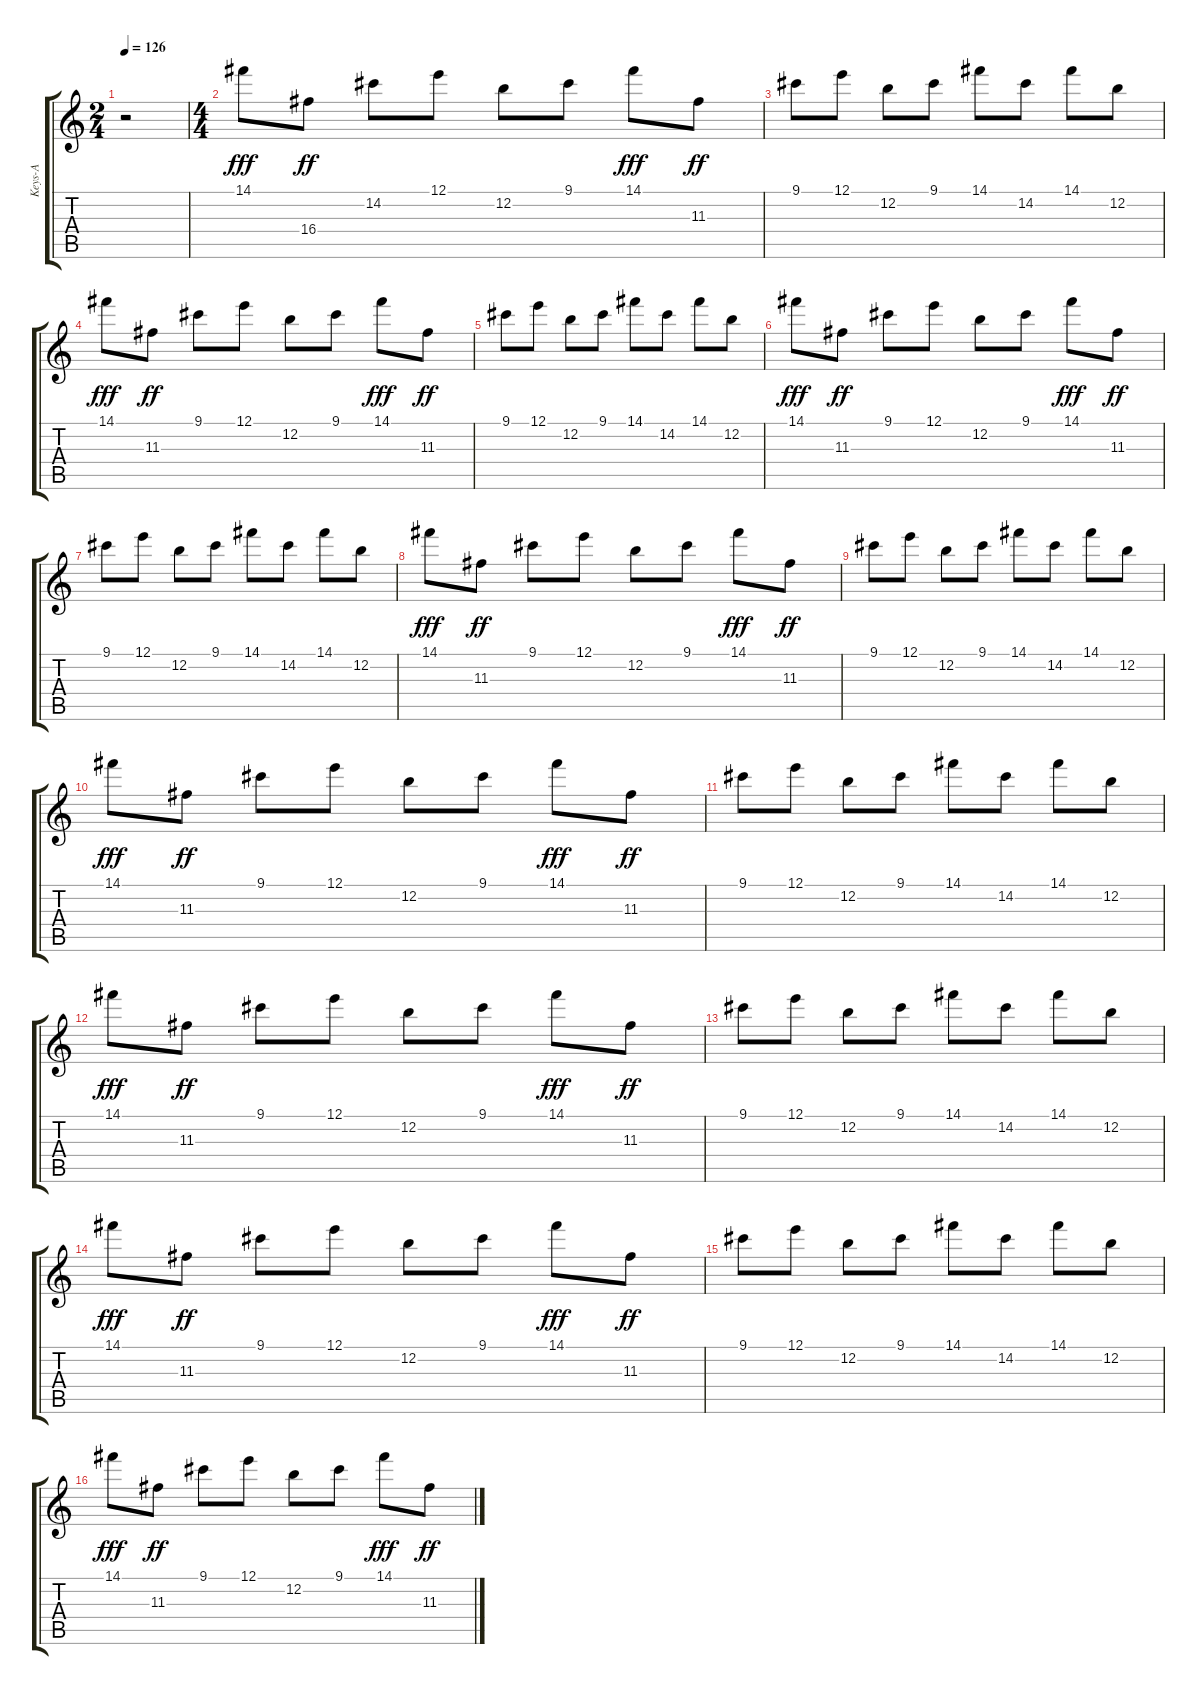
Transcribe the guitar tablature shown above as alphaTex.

\track ("Keys-A" "Keys-A") {instrument overdrivenguitar}
\staff {score tabs}
\tuning (E4 B3 G3 D3 A2 E2) {hide}
\ts (2 4)
\tempo 126
\clef g2
\ks c
r.2{dy fff instrument overdrivenguitar} |
\ts (4 4)
14.1.8 16.4.8{dy ff} 14.2.8 12.1.8 12.2.8 9.1.8 14.1.8{dy fff} 11.3.8{dy ff} |
9.1.8 12.1.8 12.2.8 9.1.8 14.1.8 14.2.8 14.1.8 12.2.8 |
14.1.8{dy fff} 11.3.8{dy ff} 9.1.8 12.1.8 12.2.8 9.1.8 14.1.8{dy fff} 11.3.8{dy ff} |
9.1.8 12.1.8 12.2.8 9.1.8 14.1.8 14.2.8 14.1.8 12.2.8 |
14.1.8{dy fff} 11.3.8{dy ff} 9.1.8 12.1.8 12.2.8 9.1.8 14.1.8{dy fff} 11.3.8{dy ff} |
9.1.8 12.1.8 12.2.8 9.1.8 14.1.8 14.2.8 14.1.8 12.2.8 |
14.1.8{dy fff} 11.3.8{dy ff} 9.1.8 12.1.8 12.2.8 9.1.8 14.1.8{dy fff} 11.3.8{dy ff} |
9.1.8 12.1.8 12.2.8 9.1.8 14.1.8 14.2.8 14.1.8 12.2.8 |
14.1.8{dy fff} 11.3.8{dy ff} 9.1.8 12.1.8 12.2.8 9.1.8 14.1.8{dy fff} 11.3.8{dy ff} |
9.1.8 12.1.8 12.2.8 9.1.8 14.1.8 14.2.8 14.1.8 12.2.8 |
14.1.8{dy fff} 11.3.8{dy ff} 9.1.8 12.1.8 12.2.8 9.1.8 14.1.8{dy fff} 11.3.8{dy ff} |
9.1.8 12.1.8 12.2.8 9.1.8 14.1.8 14.2.8 14.1.8 12.2.8 |
14.1.8{dy fff} 11.3.8{dy ff} 9.1.8 12.1.8 12.2.8 9.1.8 14.1.8{dy fff} 11.3.8{dy ff} |
9.1.8 12.1.8 12.2.8 9.1.8 14.1.8 14.2.8 14.1.8 12.2.8 |
14.1.8{dy fff} 11.3.8{dy ff} 9.1.8 12.1.8 12.2.8 9.1.8 14.1.8{dy fff} 11.3.8{dy ff}
